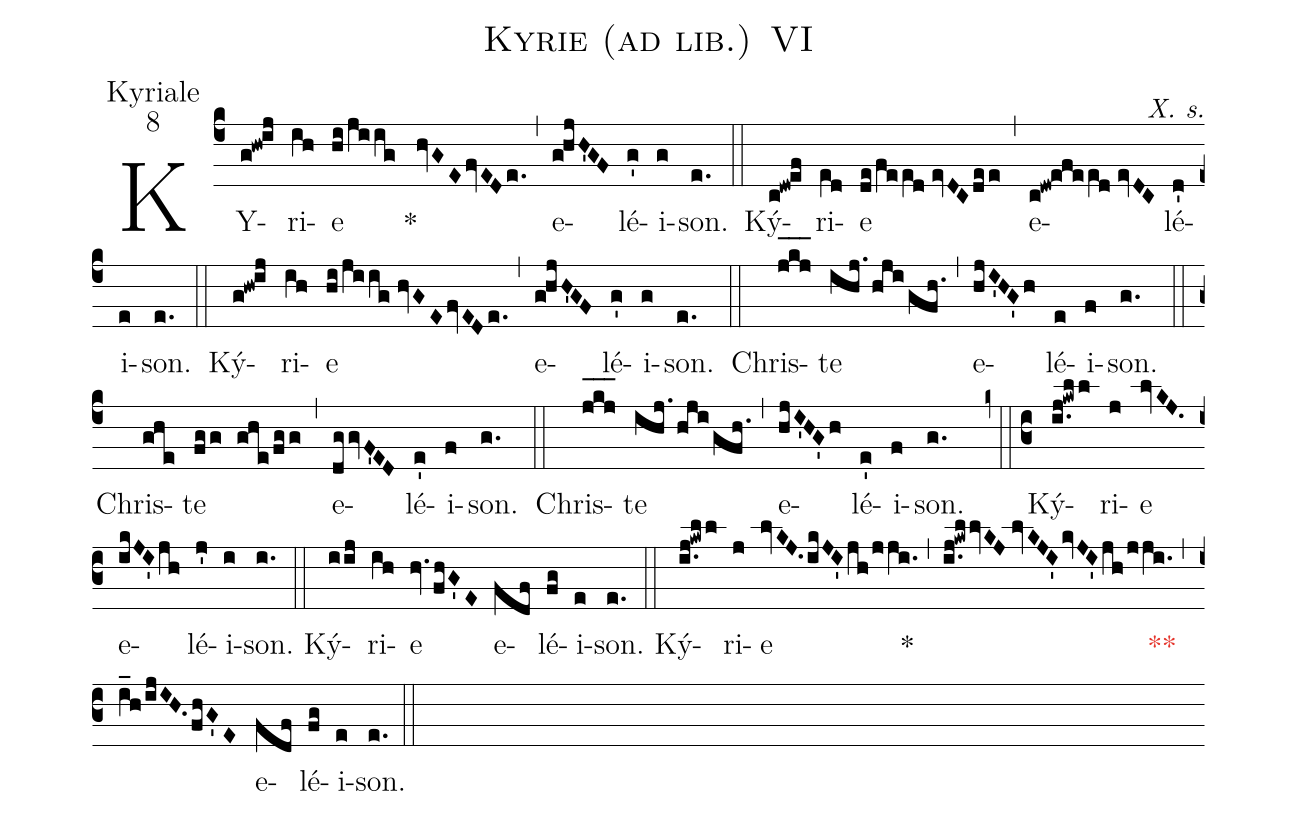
name:Kyrie (ad lib.) VI;
office-part:Kyriale;
mode:8;
commentary:X. s.;
%%
(c4) KY(g!hw!ij)ri(ih)e(hi/jiig) *{ }(hvGEfvEDe.) (,) e(ghjH'GF)lé(g')i(g)son.(e.) (::)
Ký(c!dw!ef)ri(e[ll:1]d)e(de/fe/!e[ll:1]d//evDCdee) (,) e(c!dw!efee[ll:1]d//evDC)lé(d')i(e)son.(e.) (::)
Ký(g!hw!ij)ri(ih)e(hi/jiig//hvGEfvEDe.) (,) e(ghjH'GF)lé(g')i(g)son.(e.) (::)
Chris(j_[hl:1]k_[hl:1]j_[hl:1])te(ihj./hjigfh.) (,) e(hjI'HG'h)lé(e)i(f)son.(g.) (::)
Chris(ghe)te(fgg ghe/fgg) (,) e(dggvF'ED)lé(e')i(f)son.(g.) (::)
Chris(j_[hl:1]k_[hl:1]j_[hl:1])te(ihj./hjigfh.) (,) e(hjI'HG'h)lé(e')i(f)son.(g.) (z0::c3)
Ký(i.j!kwll)ri(j)e(lv/KJ.) e(ikJI'jh)lé(j')i(i)son.(i.) (::)
Ký(iij)ri(ih)e(hv.fhG'E) e(fdf)lé(fg)i(e)son.(e.) (::)
Ký(i.j!kwll)ri(j)e(lv/KJ.ikJI'jh/jji.) *(,) (i.j!kwllvKJ//lv/KJI'kvJI'jh/jji.) <c>**</c>(,) (i_h/ijIH.fhG'E) e(fdf)lé(fg)i(e)son.(e.) (::)
